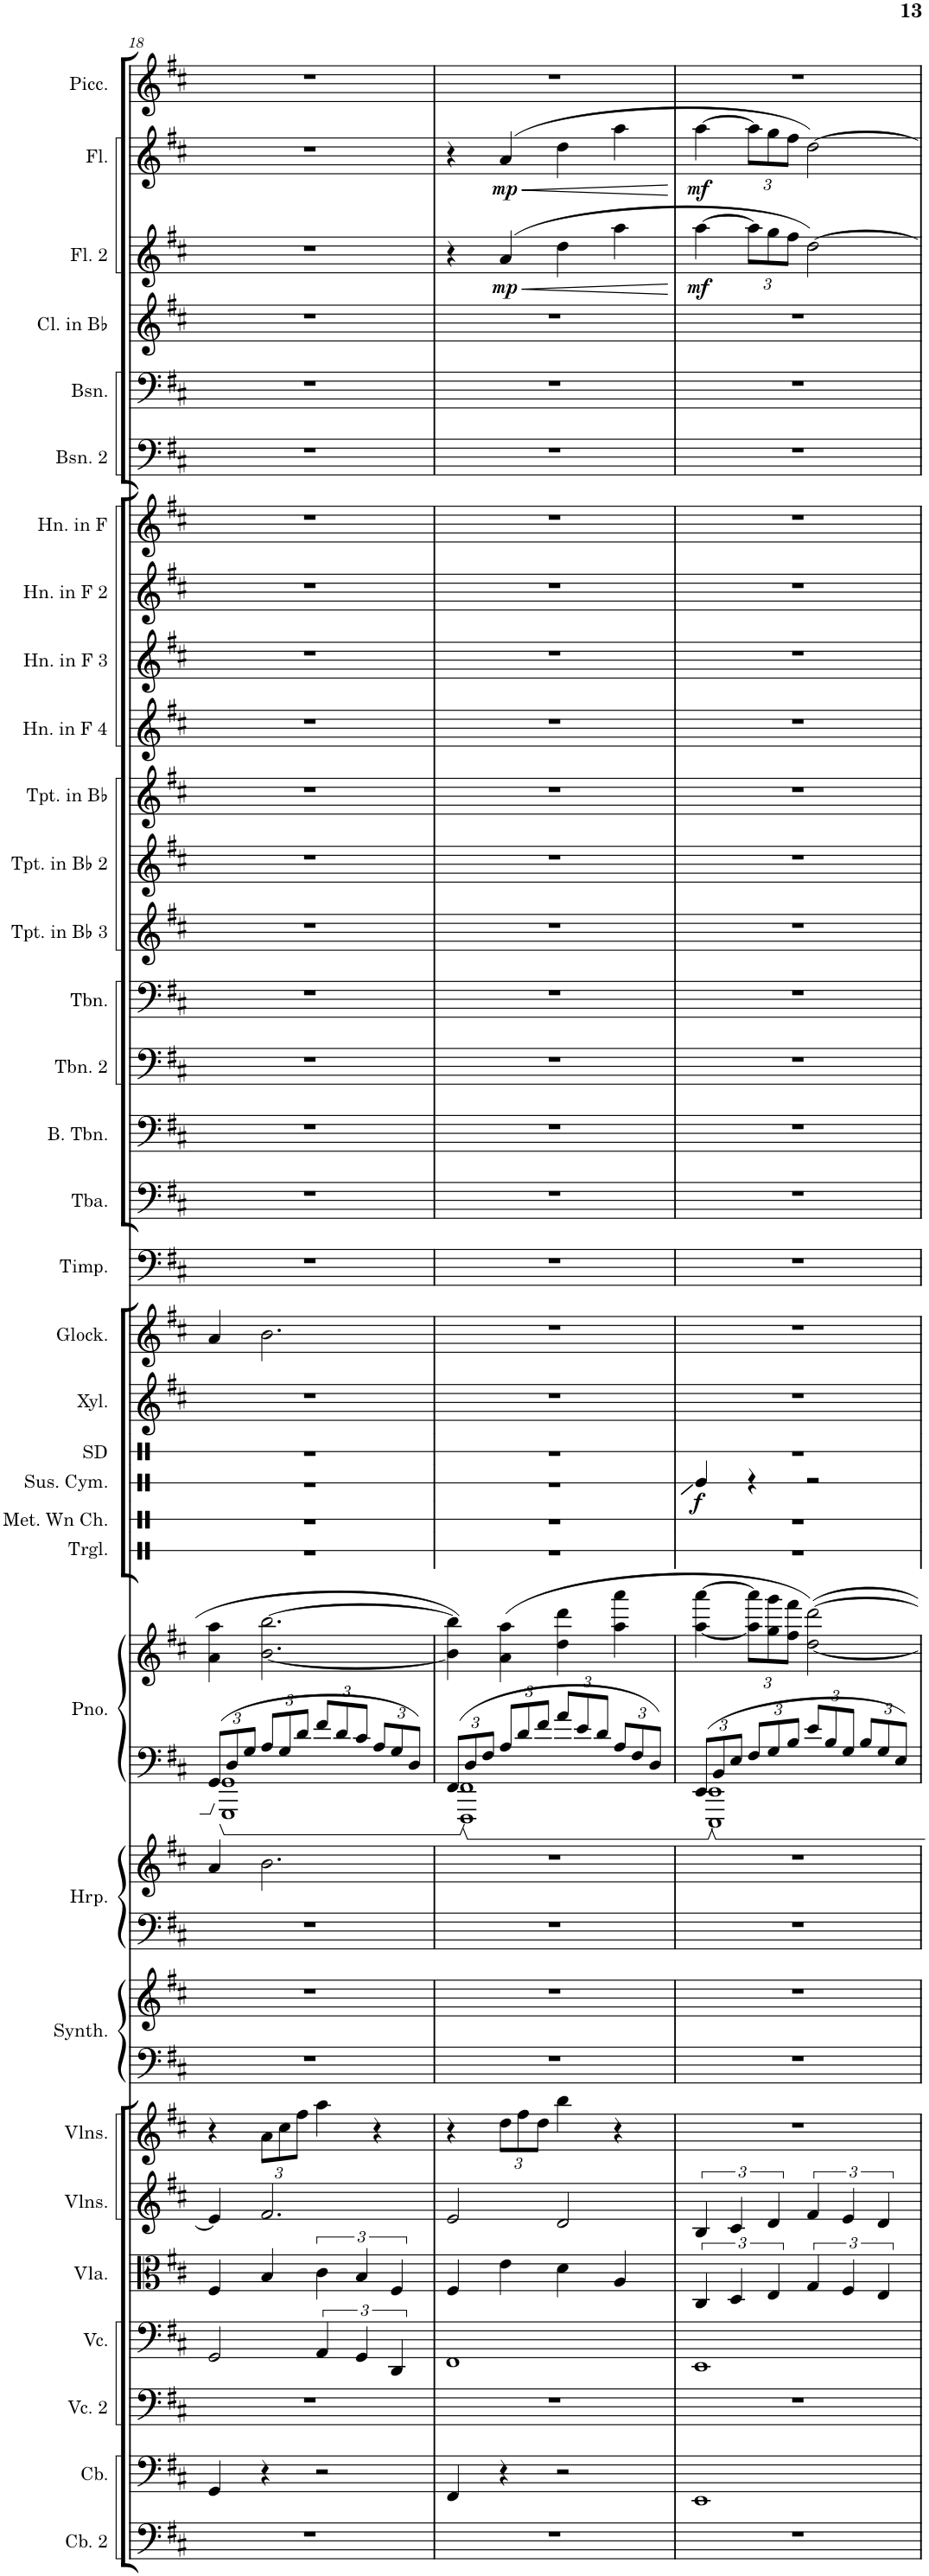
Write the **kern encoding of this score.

**kern	**kern	**kern	**kern	**kern	**kern	**kern	**kern	**kern	**kern	**kern	**kern	**kern	**kern	**kern	**kern	**kern	**kern	**kern	**kern	**kern	**kern	**kern	**kern	**kern	**kern	**kern	**kern	**kern	**kern	**kern	**kern	**dynam	**kern	**dynam	**kern
*part31	*part30	*part29	*part28	*part27	*part26	*part25	*part24	*part24	*part23	*part23	*part22	*part22	*part21	*part20	*part19	*part18	*part17	*part16	*part15	*part14	*part13	*part12	*part11	*part10	*part9	*part8	*part7	*part6	*part5	*part4	*part3	*part3	*part2	*part2	*part1
*staff34	*staff33	*staff32	*staff31	*staff30	*staff29	*staff28	*staff27	*staff26	*staff25	*staff24	*staff23	*staff22	*staff21	*staff20	*staff19	*staff18	*staff17	*staff16	*staff15	*staff14	*staff13	*staff12	*staff11	*staff10	*staff9	*staff8	*staff7	*staff6	*staff5	*staff4	*staff3	*staff3	*staff2	*staff2	*staff1
*I"Contrabass 2	*I"Contrabass	*I"Violoncello 2	*I"Violoncello	*I"Viola	*I"Violins	*I"Violins	*I"Saw Synthesizer	*	*I"Harp	*	*I"Piano	*	*I"Snare Drum	*I"Xylophone	*I"Glockenspiel	*I"Timpani	*I"Tuba	*I"Bass Trombone	*I"Trombone 2	*I"Trombone	*I"Trumpet in Bb 3	*I"Trumpet in Bb 2	*I"Trumpet in Bb	*I"Horn in F 4	*I"Horn in F 3	*I"Horn in F 2	*I"Horn in F	*I"Bassoon 2	*I"Bassoon	*I"Clarinet in Bb	*I"Flute 2	*	*I"Flute	*	*I"Piccolo
*I'Cb. 2	*I'Cb.	*I'Vc. 2	*I'Vc.	*I'Vla.	*I'Vlns.	*I'Vlns.	*I'Synth.	*	*I'Hrp.	*	*I'Pno.	*	*I'SD	*I'Xyl.	*I'Glock.	*I'Timp.	*I'Tba.	*I'B. Tbn.	*I'Tbn. 2	*I'Tbn.	*I'Tpt. in Bb 3	*I'Tpt. in Bb 2	*I'Tpt. in Bb	*I'Hn. in F 4	*I'Hn. in F 3	*I'Hn. in F 2	*I'Hn. in F	*I'Bsn. 2	*I'Bsn.	*I'Cl. in Bb	*I'Fl. 2	*	*I'Fl.	*	*I'Picc.
!!LO:PB:g=z
*clefF4	*clefF4	*clefF4	*clefF4	*clefC3	*clefG2	*clefG2	*clefF4	*clefG2	*clefF4	*clefG2	*clefF4	*clefG2	*clefX	*clefG2	*clefG2	*clefF4	*clefF4	*clefF4	*clefF4	*clefF4	*clefG2	*clefG2	*clefG2	*clefG2	*clefG2	*clefG2	*clefG2	*clefF4	*clefF4	*clefG2	*clefG2	*	*clefG2	*	*clefG2
*Trd7c12	*Trd7c12	*	*	*	*	*	*	*	*	*	*	*	*	*Trd-7c-12	*Trd-14c-24	*	*	*	*	*	*Trd1c2	*Trd1c2	*Trd1c2	*Trd4c7	*Trd4c7	*Trd4c7	*Trd4c7	*	*	*Trd1c2	*	*	*	*	*Trd-7c-12
*k[f#c#]	*k[f#c#]	*k[f#c#]	*k[f#c#]	*k[f#c#]	*k[f#c#]	*k[f#c#]	*k[f#c#]	*k[f#c#]	*k[f#c#]	*k[f#c#]	*k[f#c#]	*k[f#c#]	*k[]	*k[f#c#]	*k[f#c#]	*k[f#c#]	*k[f#c#]	*k[f#c#]	*k[f#c#]	*k[f#c#]	*k[f#c#]	*k[f#c#]	*k[f#c#]	*k[f#c#]	*k[f#c#]	*k[f#c#]	*k[f#c#]	*k[f#c#]	*k[f#c#]	*k[f#c#]	*k[f#c#]	*	*k[f#c#]	*	*k[f#c#]
*M4/4	*M4/4	*M4/4	*M4/4	*M4/4	*M4/4	*M4/4	*M4/4	*M4/4	*M4/4	*M4/4	*M4/4	*M4/4	*M4/4	*M4/4	*M4/4	*M4/4	*M4/4	*M4/4	*M4/4	*M4/4	*M4/4	*M4/4	*M4/4	*M4/4	*M4/4	*M4/4	*M4/4	*M4/4	*M4/4	*M4/4	*M4/4	*	*M4/4	*	*M4/4
*	*	*	*	*	*	*	*	*	*	*	*Xbrackettup	*	*	*	*	*	*	*	*	*	*	*	*	*	*	*	*	*	*	*	*	*	*	*	*
=18	=18	=18	=18	=18	=18	=18	=18	=18	=18	=18	=18	=18	=18	=18	=18	=18	=18	=18	=18	=18	=18	=18	=18	=18	=18	=18	=18	=18	=18	=18	=18	=18	=18	=18	=18
*	*	*	*	*	*	*	*	*	*	*	*^	*	*	*	*	*	*	*	*	*	*	*	*	*	*	*	*	*	*	*	*	*	*	*	*
1r	4GG/	1r	2GG/	4F#/	4e/]	4r	1r	1r	1r	4a/	12GG/L	1GGG 1GG	4a\ 4aa\	1r	1r	4a/	1r	1r	1r	1r	1r	1r	1r	1r	1r	1r	1r	1r	1r	1r	1r	1r	.	1r	.	1r
.	.	.	.	.	.	.	.	.	.	.	12D/	.	.	.	.	.	.	.	.	.	.	.	.	.	.	.	.	.	.	.	.	.	.	.	.	.
.	.	.	.	.	.	.	.	.	.	.	12G/J	.	.	.	.	.	.	.	.	.	.	.	.	.	.	.	.	.	.	.	.	.	.	.	.	.
*	*	*	*	*	*	*Xbrackettup	*	*	*	*	*	*	*	*	*	*	*	*	*	*	*	*	*	*	*	*	*	*	*	*	*	*	*	*	*	*
.	4r	.	.	4B/	2.f#/	12a\L	.	.	.	2.b\	12A/L	.	[2.b\ [2.bb\	.	.	2.b\	.	.	.	.	.	.	.	.	.	.	.	.	.	.	.	.	.	.	.	.
.	.	.	.	.	.	12cc#\	.	.	.	.	12G/	.	.	.	.	.	.	.	.	.	.	.	.	.	.	.	.	.	.	.	.	.	.	.	.	.
.	.	.	.	.	.	12ff#\J	.	.	.	.	12d/J	.	.	.	.	.	.	.	.	.	.	.	.	.	.	.	.	.	.	.	.	.	.	.	.	.
.	2r	.	6AA/	6c#\	.	4aa\	.	.	.	.	12f#/L	.	.	.	.	.	.	.	.	.	.	.	.	.	.	.	.	.	.	.	.	.	.	.	.	.
.	.	.	.	.	.	.	.	.	.	.	12d/	.	.	.	.	.	.	.	.	.	.	.	.	.	.	.	.	.	.	.	.	.	.	.	.	.
.	.	.	6GG/	6B/	.	.	.	.	.	.	12c#/J	.	.	.	.	.	.	.	.	.	.	.	.	.	.	.	.	.	.	.	.	.	.	.	.	.
.	.	.	.	.	.	4r	.	.	.	.	12A/L	.	.	.	.	.	.	.	.	.	.	.	.	.	.	.	.	.	.	.	.	.	.	.	.	.
.	.	.	6DD/	6F#/	.	.	.	.	.	.	12G/	.	.	.	.	.	.	.	.	.	.	.	.	.	.	.	.	.	.	.	.	.	.	.	.	.
.	.	.	.	.	.	.	.	.	.	.	12D/J	.	.	.	.	.	.	.	.	.	.	.	.	.	.	.	.	.	.	.	.	.	.	.	.	.
=19	=19	=19	=19	=19	=19	=19	=19	=19	=19	=19	=19	=19	=19	=19	=19	=19	=19	=19	=19	=19	=19	=19	=19	=19	=19	=19	=19	=19	=19	=19	=19	=19	=19	=19	=19	=19
1r	4FF#/	1r	1FF#	4F#/	2e/	4r	1r	1r	1r	1r	12FF#/L	1FFF# 1FF#	4b\] 4bb\]	1r	1r	1r	1r	1r	1r	1r	1r	1r	1r	1r	1r	1r	1r	1r	1r	1r	1r	4r	.	4r	.	1r
.	.	.	.	.	.	.	.	.	.	.	12D/	.	.	.	.	.	.	.	.	.	.	.	.	.	.	.	.	.	.	.	.	.	.	.	.	.
.	.	.	.	.	.	.	.	.	.	.	12F#/J	.	.	.	.	.	.	.	.	.	.	.	.	.	.	.	.	.	.	.	.	.	.	.	.	.
!	!	!	!	!	!	!	!	!	!	!	!	!	!	!	!	!	!	!	!	!	!	!	!	!	!	!	!	!	!	!	!	!	!LO:HP:b	!	!LO:HP:b	!
!	!	!	!	!	!	!	!	!	!	!	!	!	!	!	!	!	!	!	!	!	!	!	!	!	!	!	!	!	!	!	!	!	!LO:DY:n=1:b	!	!LO:DY:n=1:b	!
.	4r	.	.	4e\	.	12dd\L	.	.	.	.	12A/L	.	(4a\ 4aa\	.	.	.	.	.	.	.	.	.	.	.	.	.	.	.	.	.	.	(4a/	< mp	(4a/	< mp	.
.	.	.	.	.	.	12ff#\	.	.	.	.	12d/	.	.	.	.	.	.	.	.	.	.	.	.	.	.	.	.	.	.	.	.	.	.	.	.	.
.	.	.	.	.	.	12dd\J	.	.	.	.	12f#/J	.	.	.	.	.	.	.	.	.	.	.	.	.	.	.	.	.	.	.	.	.	.	.	.	.
.	2r	.	.	4d\	2d/	4bb\	.	.	.	.	12a/L	.	4dd\ 4ddd\	.	.	.	.	.	.	.	.	.	.	.	.	.	.	.	.	.	.	4dd\	.	4dd\	.	.
.	.	.	.	.	.	.	.	.	.	.	12e/	.	.	.	.	.	.	.	.	.	.	.	.	.	.	.	.	.	.	.	.	.	.	.	.	.
.	.	.	.	.	.	.	.	.	.	.	12d/J	.	.	.	.	.	.	.	.	.	.	.	.	.	.	.	.	.	.	.	.	.	.	.	.	.
.	.	.	.	4A/	.	4r	.	.	.	.	12A/L	.	4aa\ 4aaa\	.	.	.	.	.	.	.	.	.	.	.	.	.	.	.	.	.	.	4aa\	.	4aa\	.	.
.	.	.	.	.	.	.	.	.	.	.	12F#/	.	.	.	.	.	.	.	.	.	.	.	.	.	.	.	.	.	.	.	.	.	.	.	.	.
.	.	.	.	.	.	.	.	.	.	.	12D/J	.	.	.	.	.	.	.	.	.	.	.	.	.	.	.	.	.	.	.	.	.	.	.	.	.
*	*	*	*	*	*	*	*	*	*	*	*v	*v	*	*	*	*	*	*	*	*	*	*	*	*	*	*	*	*	*	*	*	*	*	*	*	*
.	.	.	.	.	.	.	.	.	.	.	.	.	.	.	.	.	.	.	.	.	.	.	.	.	.	.	.	.	.	.	.	[	.	[	.
=20	=20	=20	=20	=20	=20	=20	=20	=20	=20	=20	=20	=20	=20	=20	=20	=20	=20	=20	=20	=20	=20	=20	=20	=20	=20	=20	=20	=20	=20	=20	=20	=20	=20	=20	=20
*	*	*	*	*	*	*	*	*	*	*	*^	*	*	*	*	*	*	*	*	*	*	*	*	*	*	*	*	*	*	*	*	*	*	*	*
!	!	!	!	!	!	!	!	!	!	!	!	!	!	!	!	!	!	!	!	!	!	!	!	!	!	!	!	!	!	!	!	!	!LO:DY:b	!	!LO:DY:b	!
1r	1EE	1r	1EE	6C#/	6B/	1r	1r	1r	1r	1r	12EE/L	1EEE 1EE	[4aa\ [4aaa\	1r	1r	1r	1r	1r	1r	1r	1r	1r	1r	1r	1r	1r	1r	1r	1r	1r	1r	[4aa\	mf	[4aa\	mf	1r
.	.	.	.	.	.	.	.	.	.	.	12BB/	.	.	.	.	.	.	.	.	.	.	.	.	.	.	.	.	.	.	.	.	.	.	.	.	.
.	.	.	.	6D/	6c#/	.	.	.	.	.	12E/J	.	.	.	.	.	.	.	.	.	.	.	.	.	.	.	.	.	.	.	.	.	.	.	.	.
*	*	*	*	*	*	*	*	*	*	*	*	*	*Xbrackettup	*	*	*	*	*	*	*	*	*	*	*	*	*	*	*	*	*	*	*Xbrackettup	*	*Xbrackettup	*	*
.	.	.	.	.	.	.	.	.	.	.	12F#/L	.	12aa\] 12aaa\]L	.	.	.	.	.	.	.	.	.	.	.	.	.	.	.	.	.	.	12aa\L]	.	12aa\L]	.	.
.	.	.	.	6E/	6d/	.	.	.	.	.	12G/	.	12gg\ 12ggg\	.	.	.	.	.	.	.	.	.	.	.	.	.	.	.	.	.	.	12gg\	.	12gg\	.	.
.	.	.	.	.	.	.	.	.	.	.	12B/J	.	12ff#\ 12fff#\J	.	.	.	.	.	.	.	.	.	.	.	.	.	.	.	.	.	.	12ff#\J	.	12ff#\J	.	.
.	.	.	.	6G/	6f#/	.	.	.	.	.	12e/L	.	[2dd\ [2ddd\)	.	.	.	.	.	.	.	.	.	.	.	.	.	.	.	.	.	.	[2dd\)	.	[2dd\)	.	.
.	.	.	.	.	.	.	.	.	.	.	12B/	.	.	.	.	.	.	.	.	.	.	.	.	.	.	.	.	.	.	.	.	.	.	.	.	.
.	.	.	.	6F#/	6e/	.	.	.	.	.	12G/J	.	.	.	.	.	.	.	.	.	.	.	.	.	.	.	.	.	.	.	.	.	.	.	.	.
.	.	.	.	.	.	.	.	.	.	.	12B/L	.	.	.	.	.	.	.	.	.	.	.	.	.	.	.	.	.	.	.	.	.	.	.	.	.
.	.	.	.	6E/	6d/	.	.	.	.	.	12G/	.	.	.	.	.	.	.	.	.	.	.	.	.	.	.	.	.	.	.	.	.	.	.	.	.
.	.	.	.	.	.	.	.	.	.	.	12E/J	.	.	.	.	.	.	.	.	.	.	.	.	.	.	.	.	.	.	.	.	.	.	.	.	.
*	*	*	*	*	*	*	*	*	*	*	*v	*v	*	*	*	*	*	*	*	*	*	*	*	*	*	*	*	*	*	*	*	*	*	*	*	*
=	=	=	=	=	=	=	=	=	=	=	=	=	=	=	=	=	=	=	=	=	=	=	=	=	=	=	=	=	=	=	=	=	=	=	=
*-	*-	*-	*-	*-	*-	*-	*-	*-	*-	*-	*-	*-	*-	*-	*-	*-	*-	*-	*-	*-	*-	*-	*-	*-	*-	*-	*-	*-	*-	*-	*-	*-	*-	*-	*-
